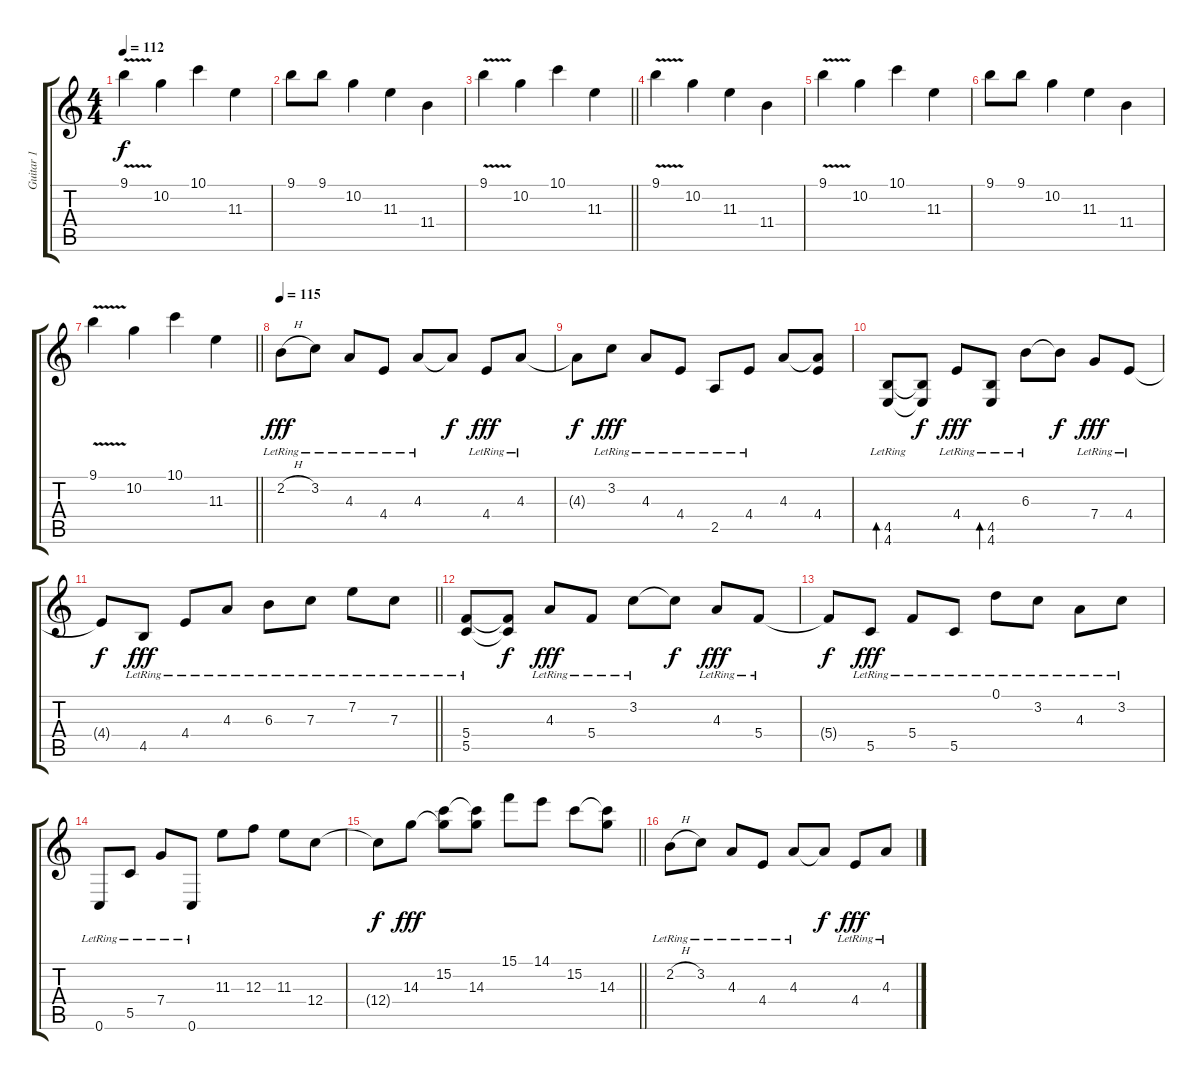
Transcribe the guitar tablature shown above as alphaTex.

\track ("Guitar 1" "Guitar 1") {instrument distortionguitar}
\staff {score tabs}
\tuning (D4 A3 F3 C3 G2 C2) {hide}
\ts (4 4)
\tempo 112
\clef g2
\ks c
9.1{v}.4{dy f} 10.2.4 10.1.4 11.3.4 |
9.1.8 9.1.8 10.2.4 11.3.4 11.4.4 |
\barLineRight lightlight
9.1{v}.4 10.2.4 10.1.4 11.3.4 |
9.1{v}.4 10.2.4 11.3.4 11.4.4 |
9.1{v}.4 10.2.4 10.1.4 11.3.4 |
9.1.8 9.1.8 10.2.4 11.3.4 11.4.4 |
\barLineRight lightlight
9.1{v}.4 10.2.4 10.1.4 11.3.4 |
\tempo 115
2.2{h lr}.8{dy fff volume 9 balance 8 instrument electricguitarjazz} 3.2{lr}.8 4.3{lr}.8 4.4{lr}.8 4.3{lr}.8 4.3{t}.8{dy f} 4.4{lr}.8{dy fff} 4.3{lr}.8 |
4.3{t}.8{dy f} 3.2{lr}.8{dy fff} 4.3{lr}.8 4.4{lr}.8 2.5{lr}.8 4.4{lr}.8 4.3.8 (4.3{t} 4.4).8 |
(4.5{lr} 4.6{lr}).8{bd 120} (4.5{t} 4.6{t}).8{dy f} 4.4{lr}.8{dy fff} (4.5{lr} 4.6{lr}).8{bd 120} 6.3{lr}.8 6.3{t}.8{dy f} 7.4{lr}.8{dy fff} 4.4{lr}.8 |
\barLineRight lightlight
4.4{t}.8{dy f} 4.5{lr}.8{dy fff} 4.4{lr}.8 4.3{lr}.8 6.3{lr}.8 7.3{lr}.8 7.2{lr}.8 7.3{lr}.8 |
(5.4{lr} 5.5{lr}).8 (5.4{t} 5.5{t}).8{dy f} 4.3{lr}.8{dy fff} 5.4{lr}.8 3.2{lr}.8 3.2{t}.8{dy f} 4.3{lr}.8{dy fff} 5.4{lr}.8 |
5.4{t}.8{dy f} 5.5{lr}.8{dy fff} 5.4{lr}.8 5.5{lr}.8 0.1{lr}.8 3.2{lr}.8 4.3{lr}.8 3.2{lr}.8 |
0.6{lr}.8 5.5{lr}.8 7.4{lr}.8 0.6{lr}.8 11.3.8 12.3.8 11.3.8 12.4.8 |
\barLineRight lightlight
12.4{t}.8{dy f} 14.3.8{dy fff} (15.2 14.3{t}).8 (15.2{t} 14.3).8 15.1.8 14.1.8 15.2.8 (15.2{t} 14.3).8 |
2.2{h lr}.8 3.2{lr}.8 4.3{lr}.8 4.4{lr}.8 4.3{lr}.8 4.3{t}.8{dy f} 4.4{lr}.8{dy fff} 4.3{lr}.8
